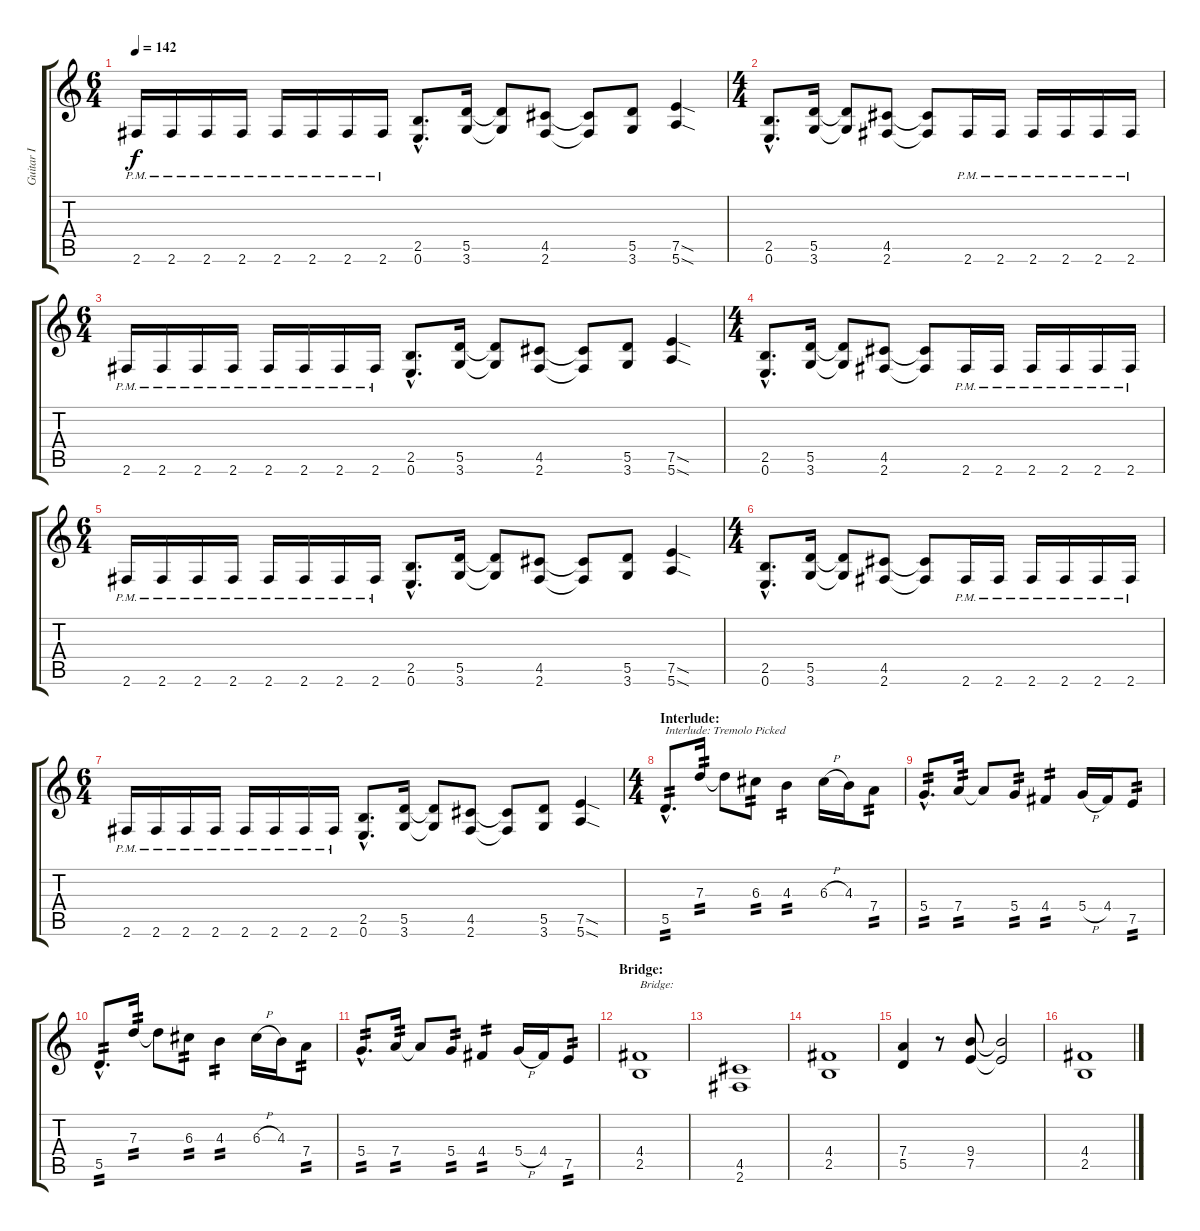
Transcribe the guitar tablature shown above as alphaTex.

\track ("Guitar I" "Guitar I") {instrument distortionguitar}
\staff {score tabs}
\tuning (E4 B3 G3 D3 A2 E2) {hide}
\ts (6 4)
\tempo 142
\clef g2
\ks c
2.6{pm}.16{dy f} 2.6{pm}.16 2.6{pm}.16 2.6{pm}.16 2.6{pm}.16 2.6{pm}.16 2.6{pm}.16 2.6{pm}.16 (2.5{hac} 0.6{hac}).8{d} (5.5 3.6).16 (5.5{t} 3.6{t}).8 (4.5 2.6).8 (4.5{t} 2.6{t}).8 (5.5 3.6).8 (7.5{sod} 5.6{sod}).4 |
\ts (4 4)
(2.5{hac} 0.6{hac}).8{d} (5.5 3.6).16 (5.5{t} 3.6{t}).8 (4.5 2.6).8 (4.5{t} 2.6{t}).8 2.6{pm}.16 2.6{pm}.16 2.6{pm}.16 2.6{pm}.16 2.6{pm}.16 2.6{pm}.16 |
\ts (6 4)
2.6{pm}.16 2.6{pm}.16 2.6{pm}.16 2.6{pm}.16 2.6{pm}.16 2.6{pm}.16 2.6{pm}.16 2.6{pm}.16 (2.5{hac} 0.6{hac}).8{d} (5.5 3.6).16 (5.5{t} 3.6{t}).8 (4.5 2.6).8 (4.5{t} 2.6{t}).8 (5.5 3.6).8 (7.5{sod} 5.6{sod}).4 |
\ts (4 4)
(2.5{hac} 0.6{hac}).8{d} (5.5 3.6).16 (5.5{t} 3.6{t}).8 (4.5 2.6).8 (4.5{t} 2.6{t}).8 2.6{pm}.16 2.6{pm}.16 2.6{pm}.16 2.6{pm}.16 2.6{pm}.16 2.6{pm}.16 |
\ts (6 4)
2.6{pm}.16 2.6{pm}.16 2.6{pm}.16 2.6{pm}.16 2.6{pm}.16 2.6{pm}.16 2.6{pm}.16 2.6{pm}.16 (2.5{hac} 0.6{hac}).8{d} (5.5 3.6).16 (5.5{t} 3.6{t}).8 (4.5 2.6).8 (4.5{t} 2.6{t}).8 (5.5 3.6).8 (7.5{sod} 5.6{sod}).4 |
\ts (4 4)
(2.5{hac} 0.6{hac}).8{d} (5.5 3.6).16 (5.5{t} 3.6{t}).8 (4.5 2.6).8 (4.5{t} 2.6{t}).8 2.6{pm}.16 2.6{pm}.16 2.6{pm}.16 2.6{pm}.16 2.6{pm}.16 2.6{pm}.16 |
\ts (6 4)
2.6{pm}.16 2.6{pm}.16 2.6{pm}.16 2.6{pm}.16 2.6{pm}.16 2.6{pm}.16 2.6{pm}.16 2.6{pm}.16 (2.5{hac} 0.6{hac}).8{d} (5.5 3.6).16 (5.5{t} 3.6{t}).8 (4.5 2.6).8 (4.5{t} 2.6{t}).8 (5.5 3.6).8 (7.5{sod} 5.6{sod}).4 |
\ts (4 4)
\section ("" "Interlude:")
5.5{hac}.8{d txt "Interlude: Tremolo Picked" tp 2} 7.3.16{tp 2} 7.3{t}.8 6.3.8{tp 2} 4.3.4{tp 2} 6.3{h}.16 4.3.16 7.4.8{tp 2} |
5.4{hac}.8{d tp 2} 7.4.16{tp 2} 7.4{t}.8 5.4.8{tp 2} 4.4.4{tp 2} 5.4{h}.16 4.4.16 7.5.8{tp 2} |
5.5{hac}.8{d tp 2} 7.3.16{tp 2} 7.3{t}.8 6.3.8{tp 2} 4.3.4{tp 2} 6.3{h}.16 4.3.16 7.4.8{tp 2} |
5.4{hac}.8{d tp 2} 7.4.16{tp 2} 7.4{t}.8 5.4.8{tp 2} 4.4.4{tp 2} 5.4{h}.16 4.4.16 7.5.8{tp 2} |
\section ("" "Bridge:")
(4.4 2.5).1{txt "Bridge:"} |
(4.5 2.6).1 |
(4.4 2.5).1 |
(7.4 5.5).4 r.8 (9.4 7.5).8 (9.4{t} 7.5{t}).2 |
(4.4 2.5).1
